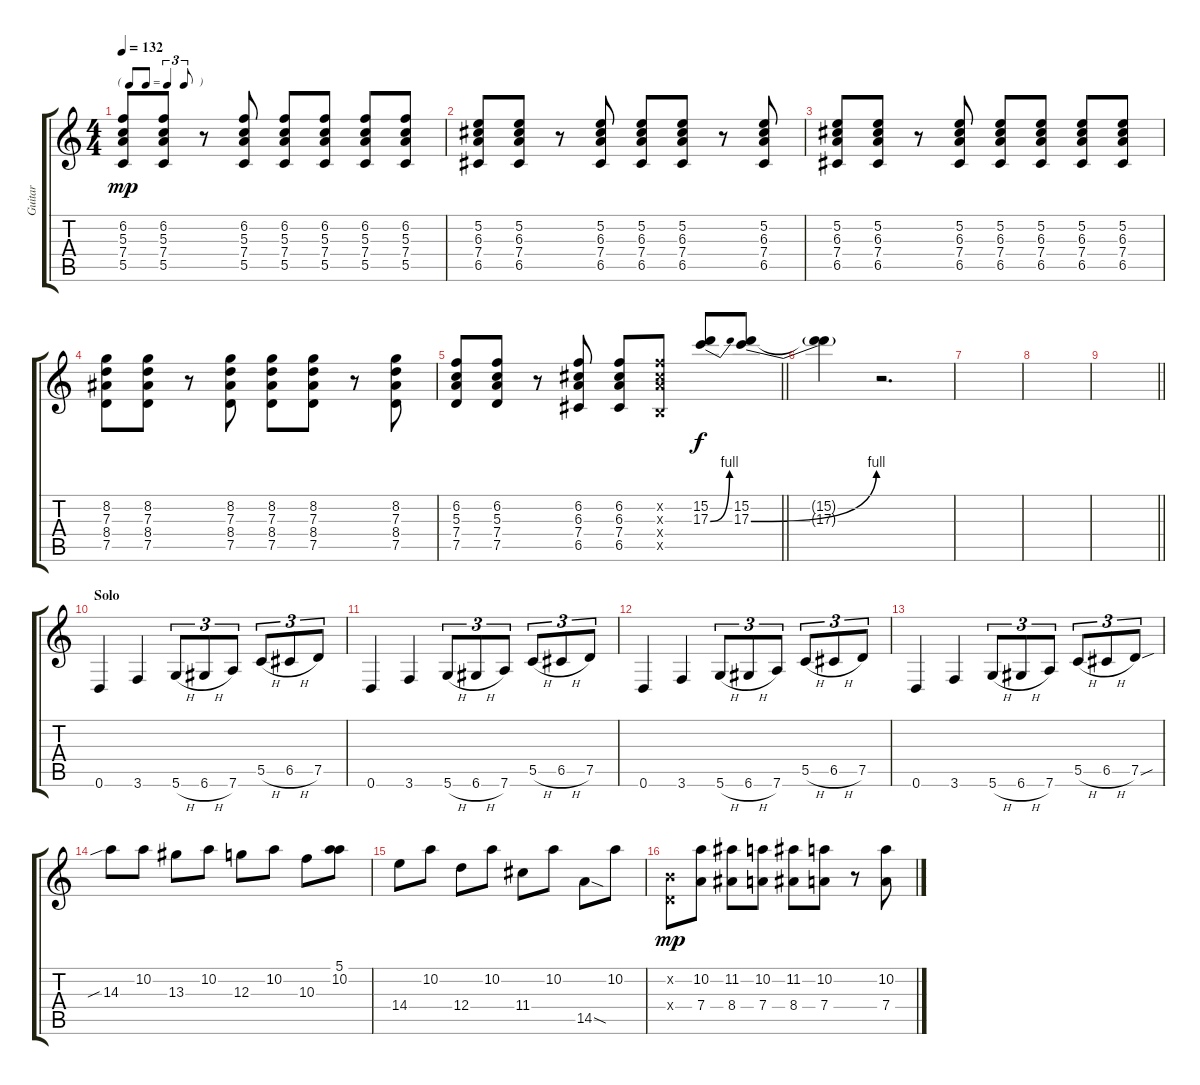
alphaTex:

\track ("Guitar" "Guitar") {instrument distortionguitar}
\staff {score tabs}
\tuning (E4 B3 G3 D3 G2 D2) {hide}
\ts (4 4)
\tf triplet8th
\tempo 132
\clef g2
\ks c
(6.2 5.3 7.4 5.5).8{dy mp} (6.2 5.3 7.4 5.5).8 r.8 (6.2 5.3 7.4 5.5).8 (6.2 5.3 7.4 5.5).8 (6.2 5.3 7.4 5.5).8 (6.2 5.3 7.4 5.5).8 (6.2 5.3 7.4 5.5).8 |
(5.2 6.3 7.4 6.5).8 (5.2 6.3 7.4 6.5).8 r.8 (5.2 6.3 7.4 6.5).8 (5.2 6.3 7.4 6.5).8 (5.2 6.3 7.4 6.5).8 r.8 (5.2 6.3 7.4 6.5).8 |
(5.2 6.3 7.4 6.5).8 (5.2 6.3 7.4 6.5).8 r.8 (5.2 6.3 7.4 6.5).8 (5.2 6.3 7.4 6.5).8 (5.2 6.3 7.4 6.5).8 (5.2 6.3 7.4 6.5).8 (5.2 6.3 7.4 6.5).8 |
(8.2 7.3 8.4 7.5).8 (8.2 7.3 8.4 7.5).8 r.8 (8.2 7.3 8.4 7.5).8 (8.2 7.3 8.4 7.5).8 (8.2 7.3 8.4 7.5).8 r.8 (8.2 7.3 8.4 7.5).8 |
\barLineRight lightlight
(6.2 5.3 7.4 7.5).8 (6.2 5.3 7.4 7.5).8 r.8 (6.2 6.3 7.4 6.5).8 (6.2 6.3 7.4 6.5).8 (6.2{x} 6.3{x} 7.4{x} 4.5{x}).8 (15.2 17.3{be (bend 0 0 60 4)}).8{dy f beam Up} (15.2 17.3{be (bend 0 0 60 4)}).8{beam Up} |
(15.2{t} 17.3{t}).4 r.2{d} |
|
|
\barLineRight lightlight
|
\section ("" "Solo")
0.6.4{instrument distortionguitar} 3.6.4 5.6{h}.8{tu (3 2)} 6.6{h}.8{tu (3 2)} 7.6.8{tu (3 2)} 5.5{h}.8{tu (3 2)} 6.5{h}.8{tu (3 2)} 7.5.8{tu (3 2)} |
0.6.4 3.6.4 5.6{h}.8{tu (3 2)} 6.6{h}.8{tu (3 2)} 7.6.8{tu (3 2)} 5.5{h}.8{tu (3 2)} 6.5{h}.8{tu (3 2)} 7.5.8{tu (3 2)} |
0.6.4 3.6.4 5.6{h}.8{tu (3 2)} 6.6{h}.8{tu (3 2)} 7.6.8{tu (3 2)} 5.5{h}.8{tu (3 2)} 6.5{h}.8{tu (3 2)} 7.5.8{tu (3 2)} |
0.6.4 3.6.4 5.6{h}.8{tu (3 2)} 6.6{h}.8{tu (3 2)} 7.6.8{tu (3 2)} 5.5{h}.8{tu (3 2)} 6.5{h}.8{tu (3 2)} 7.5{sou}.8{tu (3 2)} |
14.3{sib}.8 10.2.8 13.3.8 10.2.8 12.3.8 10.2.8 10.3.8 (5.1 10.2).8 |
14.4.8 10.2.8 12.4.8 10.2.8 11.4.8 10.2.8 14.5{sod}.8 10.2.8 |
(0.2{x} 0.4{x}).8{dy mp} (10.2 7.4).8 (11.2 8.4).8 (10.2 7.4).8 (11.2 8.4).8 (10.2 7.4).8 r.8 (10.2 7.4).8
